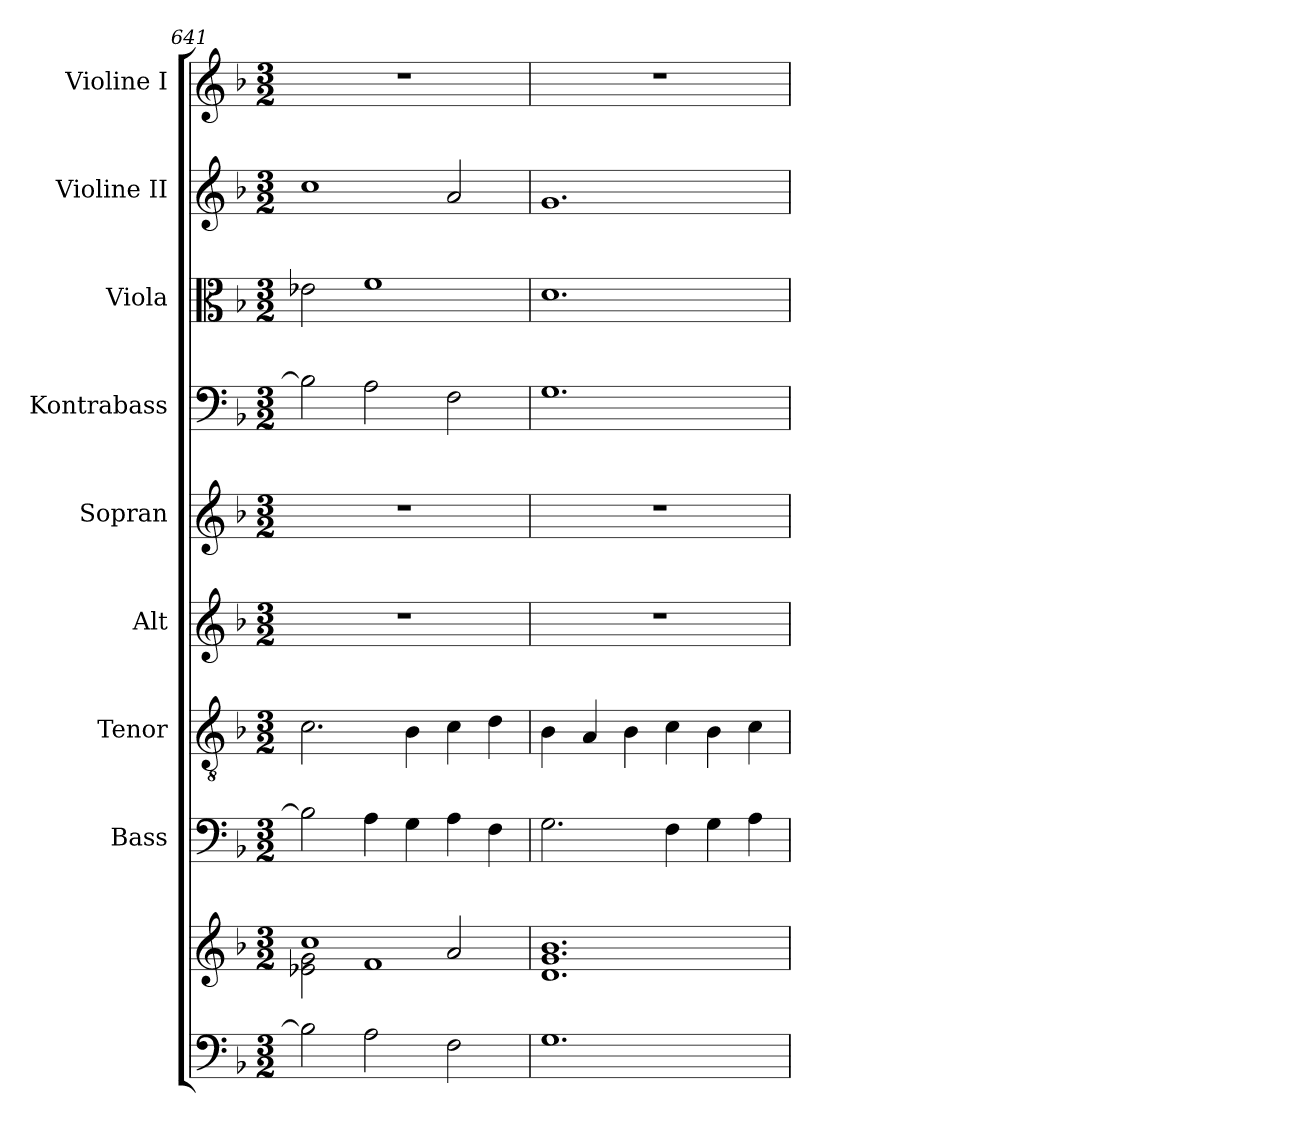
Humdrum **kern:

**kern	**kern	**kern	**kern	**kern	**kern	**kern	**kern	**kern	**kern
*part9	*part9	*part8	*part7	*part6	*part5	*part4	*part3	*part2	*part1
*staff10	*staff9	*staff8	*staff7	*staff6	*staff5	*staff4	*staff3	*staff2	*staff1
*	*	*I"Bass	*I"Tenor	*I"Alt	*I"Sopran	*I"Kontrabass	*I"Viola	*I"Violine II	*I"Violine I
*	*	*I'B.	*I'T.	*I'A.	*I'S.	*I'Kb.	*I'Vla.	*I'Vl. II	*I'Vl. I
*clefF4	*clefG2	*clefF4	*clefGv2	*clefG2	*clefG2	*clefF4	*clefC3	*clefG2	*clefG2
*	*	*	*	*	*	*ITrd7c12	*	*	*
*k[b-]	*k[b-]	*k[b-]	*k[b-]	*k[b-]	*k[b-]	*k[b-]	*k[b-]	*k[b-]	*k[b-]
*F:	*F:	*F:	*F:	*F:	*F:	*F:	*F:	*F:	*F:
*M3/2	*M3/2	*M3/2	*M3/2	*M3/2	*M3/2	*M3/2	*M3/2	*M3/2	*M3/2
=641	=641	=641	=641	=641	=641	=641	=641	=641	=641
*	*^	*	*	*	*	*	*	*	*
2B-\]	1cc	2e-X\ 2g\	2B-\]	2.c\	1.r	1.r	2BB-\]	2e-X\	1cc	1.r
2A\	.	1f	4A\	.	.	.	2AA\	1f	.	.
.	.	.	4G\	4B-\	.	.	.	.	.	.
2F\	2a/	.	4A\	4c\	.	.	2FF\	.	2a/	.
.	.	.	4F\	4d\	.	.	.	.	.	.
*	*v	*v	*	*	*	*	*	*	*	*
=642	=642	=642	=642	=642	=642	=642	=642	=642	=642
1.G	1.d 1.g 1.b-	2.G\	4B-\	1.r	1.r	1.GG	1.d	1.g	1.r
.	.	.	4A/	.	.	.	.	.	.
.	.	.	4B-\	.	.	.	.	.	.
.	.	4F\	4c\	.	.	.	.	.	.
.	.	4G\	4B-\	.	.	.	.	.	.
.	.	4A\	4c\	.	.	.	.	.	.
=	=	=	=	=	=	=	=	=	=
*-	*-	*-	*-	*-	*-	*-	*-	*-	*-
